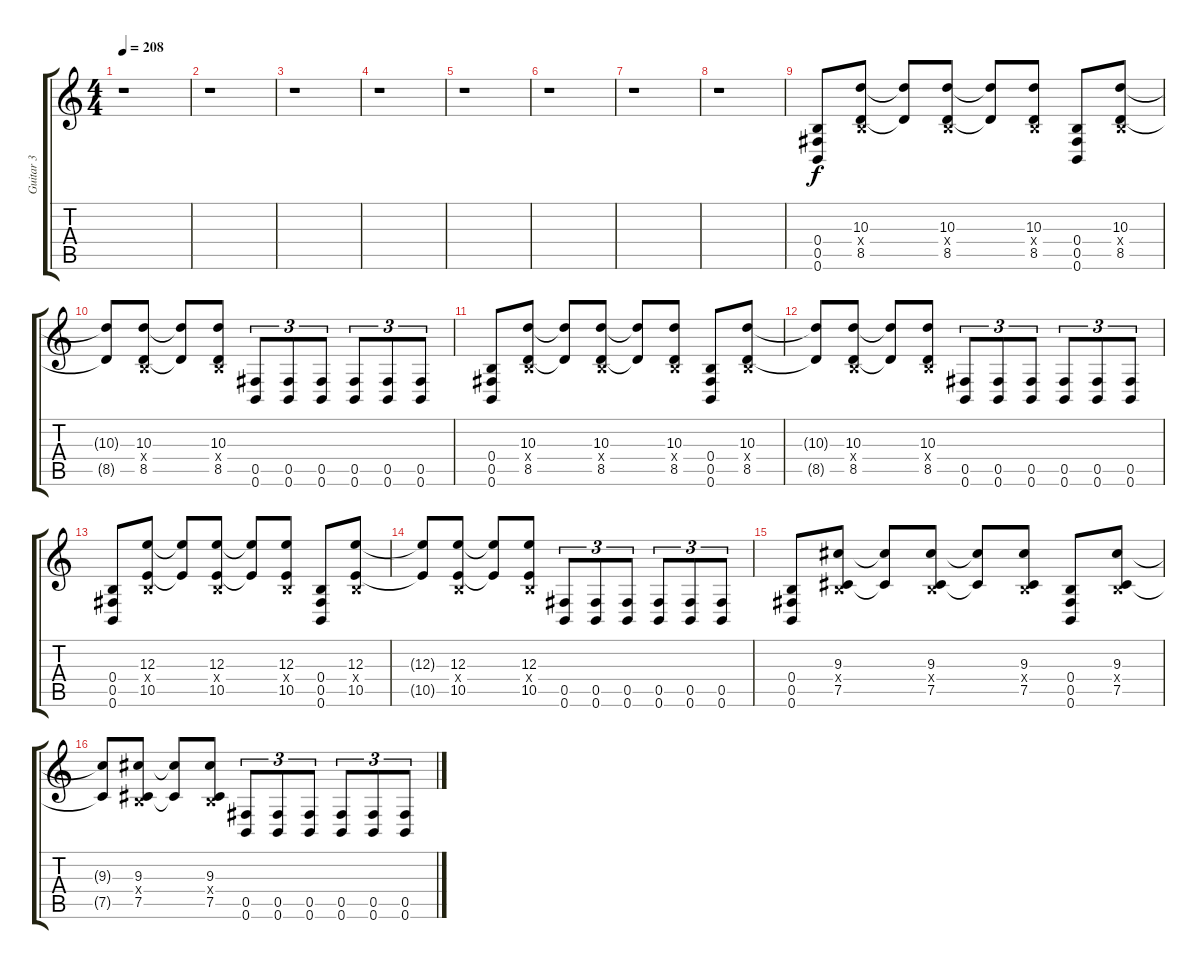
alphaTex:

\track ("Guitar 3" "Guitar 3") {instrument distortionguitar}
\staff {score tabs}
\tuning (Db4 Ab3 E3 B2 Gb2 B1) {hide}
\ts (4 4)
\section ("" "")
\tempo 208
\clef g2
\ks c
r.1{dy f} |
r.1 |
r.1 |
r.1 |
r.1 |
r.1 |
r.1 |
r.1 |
\section ("" "")
(0.4 0.5 0.6).8 (10.3 0.4{x} 8.5).8 (10.3{t} 8.5{t}).8 (10.3 0.4{x} 8.5).8 (10.3{t} 8.5{t}).8 (10.3 0.4{x} 8.5).8 (0.4 0.5 0.6).8 (10.3 0.4{x} 8.5).8 |
(10.3{t} 8.5{t}).8 (10.3 0.4{x} 8.5).8 (10.3{t} 8.5{t}).8 (10.3 0.4{x} 8.5).8 (0.5 0.6).8{tu (3 2)} (0.5 0.6).8{tu (3 2)} (0.5 0.6).8{tu (3 2)} (0.5 0.6).8{tu (3 2)} (0.5 0.6).8{tu (3 2)} (0.5 0.6).8{tu (3 2)} |
(0.4 0.5 0.6).8 (10.3 0.4{x} 8.5).8 (10.3{t} 8.5{t}).8 (10.3 0.4{x} 8.5).8 (10.3{t} 8.5{t}).8 (10.3 0.4{x} 8.5).8 (0.4 0.5 0.6).8 (10.3 0.4{x} 8.5).8 |
(10.3{t} 8.5{t}).8 (10.3 0.4{x} 8.5).8 (10.3{t} 8.5{t}).8 (10.3 0.4{x} 8.5).8 (0.5 0.6).8{tu (3 2)} (0.5 0.6).8{tu (3 2)} (0.5 0.6).8{tu (3 2)} (0.5 0.6).8{tu (3 2)} (0.5 0.6).8{tu (3 2)} (0.5 0.6).8{tu (3 2)} |
(0.4 0.5 0.6).8 (12.3 0.4{x} 10.5).8 (12.3{t} 10.5{t}).8 (12.3 0.4{x} 10.5).8 (12.3{t} 10.5{t}).8 (12.3 0.4{x} 10.5).8 (0.4 0.5 0.6).8 (12.3 0.4{x} 10.5).8 |
(12.3{t} 10.5{t}).8 (12.3 0.4{x} 10.5).8 (12.3{t} 10.5{t}).8 (12.3 0.4{x} 10.5).8 (0.5 0.6).8{tu (3 2)} (0.5 0.6).8{tu (3 2)} (0.5 0.6).8{tu (3 2)} (0.5 0.6).8{tu (3 2)} (0.5 0.6).8{tu (3 2)} (0.5 0.6).8{tu (3 2)} |
(0.4 0.5 0.6).8 (9.3 0.4{x} 7.5).8 (9.3{t} 7.5{t}).8 (9.3 0.4{x} 7.5).8 (9.3{t} 7.5{t}).8 (9.3 0.4{x} 7.5).8 (0.4 0.5 0.6).8 (9.3 0.4{x} 7.5).8 |
(9.3{t} 7.5{t}).8 (9.3 0.4{x} 7.5).8 (9.3{t} 7.5{t}).8 (9.3 0.4{x} 7.5).8 (0.5 0.6).8{tu (3 2)} (0.5 0.6).8{tu (3 2)} (0.5 0.6).8{tu (3 2)} (0.5 0.6).8{tu (3 2)} (0.5 0.6).8{tu (3 2)} (0.5 0.6).8{tu (3 2)}
